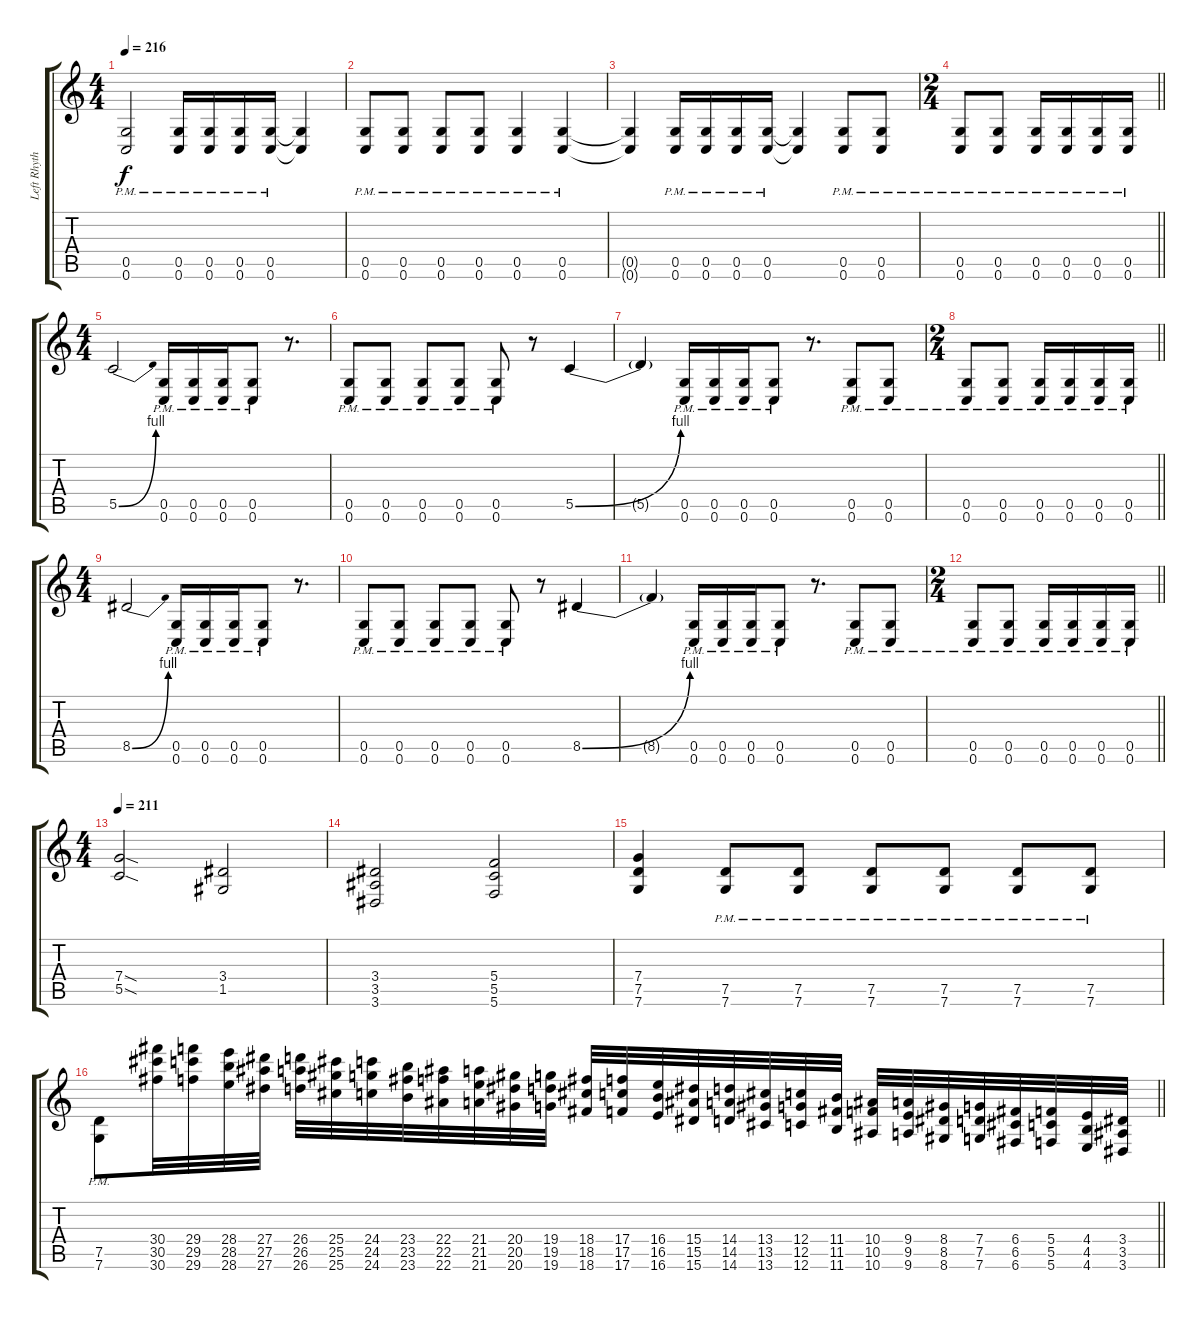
\track ("Left Rhythm" "Left Rhyth") {instrument distortionguitar}
\staff {score tabs}
\tuning (D4 A3 F3 C3 G2 C2) {hide}
\ts (4 4)
\section ("" "")
\tempo 216
\clef g2
\ks c
(0.5{pm} 0.6{pm}).2{dy f} (0.5{pm} 0.6{pm}).16 (0.5{pm} 0.6{pm}).16 (0.5{pm} 0.6{pm}).16 (0.5{pm} 0.6{pm}).16 (0.5{t} 0.6{t}).4 |
(0.5{pm} 0.6{pm}).8 (0.5{pm} 0.6{pm}).8 (0.5{pm} 0.6{pm}).8 (0.5{pm} 0.6{pm}).8 (0.5{pm} 0.6{pm}).4 (0.5{pm} 0.6{pm}).4 |
(0.5{t} 0.6{t}).4 (0.5{pm} 0.6{pm}).16 (0.5{pm} 0.6{pm}).16 (0.5{pm} 0.6{pm}).16 (0.5{pm} 0.6{pm}).16 (0.5{t} 0.6{t}).4 (0.5{pm} 0.6{pm}).8 (0.5{pm} 0.6{pm}).8 |
\ts (2 4)
\barLineRight lightlight
(0.5{pm} 0.6{pm}).8 (0.5{pm} 0.6{pm}).8 (0.5{pm} 0.6{pm}).16 (0.5{pm} 0.6{pm}).16 (0.5{pm} 0.6{pm}).16 (0.5{pm} 0.6{pm}).16 |
\ts (4 4)
\section ("" "")
5.5{be (bend 0 0 60 4)}.2 (0.5{pm} 0.6{pm}).16 (0.5{pm} 0.6{pm}).16 (0.5{pm} 0.6{pm}).16 (0.5{pm} 0.6{pm}).8 r.8{d} |
(0.5{pm} 0.6{pm}).8 (0.5{pm} 0.6{pm}).8 (0.5{pm} 0.6{pm}).8 (0.5{pm} 0.6{pm}).8 (0.5{pm} 0.6{pm}).8 r.8 5.5{be (bend 0 0 60 4)}.4 |
5.5{t}.4 (0.5{pm} 0.6{pm}).16 (0.5{pm} 0.6{pm}).16 (0.5{pm} 0.6{pm}).16 (0.5{pm} 0.6{pm}).8 r.8{d} (0.5{pm} 0.6{pm}).8 (0.5{pm} 0.6{pm}).8 |
\ts (2 4)
\barLineRight lightlight
(0.5{pm} 0.6{pm}).8 (0.5{pm} 0.6{pm}).8 (0.5{pm} 0.6{pm}).16 (0.5{pm} 0.6{pm}).16 (0.5{pm} 0.6{pm}).16 (0.5{pm} 0.6{pm}).16 |
\ts (4 4)
\section ("" "")
8.5{be (bend 0 0 60 4)}.2 (0.5{pm} 0.6{pm}).16 (0.5{pm} 0.6{pm}).16 (0.5{pm} 0.6{pm}).16 (0.5{pm} 0.6{pm}).8 r.8{d} |
(0.5{pm} 0.6{pm}).8 (0.5{pm} 0.6{pm}).8 (0.5{pm} 0.6{pm}).8 (0.5{pm} 0.6{pm}).8 (0.5{pm} 0.6{pm}).8 r.8 8.5{be (bend 0 0 60 4)}.4 |
8.5{t}.4 (0.5{pm} 0.6{pm}).16 (0.5{pm} 0.6{pm}).16 (0.5{pm} 0.6{pm}).16 (0.5{pm} 0.6{pm}).8 r.8{d} (0.5{pm} 0.6{pm}).8 (0.5{pm} 0.6{pm}).8 |
\ts (2 4)
\barLineRight lightlight
(0.5{pm} 0.6{pm}).8 (0.5{pm} 0.6{pm}).8 (0.5{pm} 0.6{pm}).16 (0.5{pm} 0.6{pm}).16 (0.5{pm} 0.6{pm}).16 (0.5{pm} 0.6{pm}).16 |
\ts (4 4)
\section ("" "")
\tempo 211
(7.4{sod} 5.5{sod}).2 (3.4 1.5).2 |
(3.4 3.5 3.6).2 (5.4 5.5 5.6).2 |
(7.4 7.5 7.6).4 (7.5{pm} 7.6{pm}).8 (7.5{pm} 7.6{pm}).8 (7.5{pm} 7.6{pm}).8 (7.5{pm} 7.6{pm}).8 (7.5{pm} 7.6{pm}).8 (7.5{pm} 7.6{pm}).8 |
\barLineRight lightlight
(7.5{pm} 7.6{pm}).8 (30.4 30.5 30.6).32{instrument guitarfretnoise} (29.4 29.5 29.6).32 (28.4 28.5 28.6).32 (27.4 27.5 27.6).32 (26.4 26.5 26.6).32 (25.4 25.5 25.6).32 (24.4 24.5 24.6).32 (23.4 23.5 23.6).32 (22.4 22.5 22.6).32 (21.4 21.5 21.6).32 (20.4 20.5 20.6).32 (19.4 19.5 19.6).32 (18.4 18.5 18.6).32 (17.4 17.5 17.6).32 (16.4 16.5 16.6).32 (15.4 15.5 15.6).32 (14.4 14.5 14.6).32 (13.4 13.5 13.6).32 (12.4 12.5 12.6).32 (11.4 11.5 11.6).32 (10.4 10.5 10.6).32 (9.4 9.5 9.6).32 (8.4 8.5 8.6).32 (7.4 7.5 7.6).32 (6.4 6.5 6.6).32 (5.4 5.5 5.6).32 (4.4 4.5 4.6).32 (3.4 3.5 3.6).32
